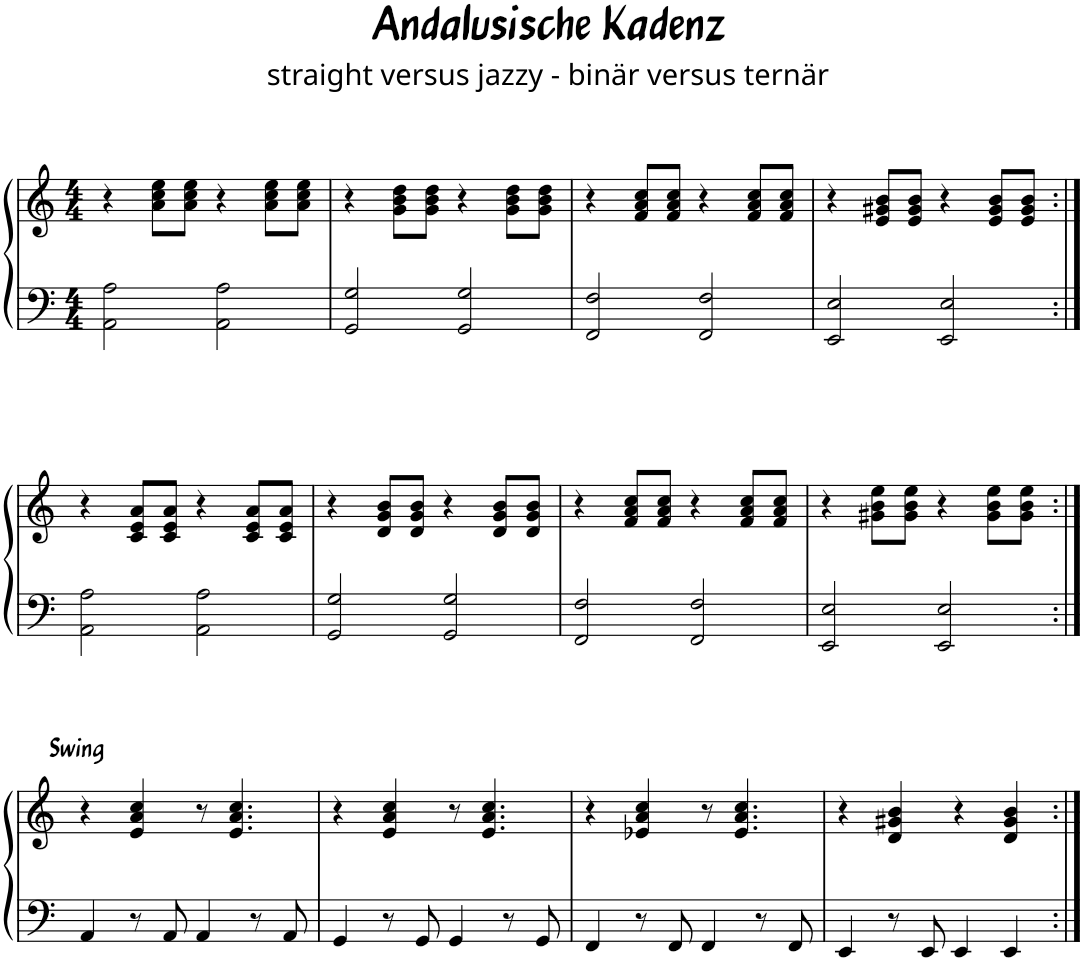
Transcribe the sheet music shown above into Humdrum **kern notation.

**kern	**kern
*part1	*part1
*staff2	*staff1
*I"Klavier	*
*I'Klav.	*
*clefF4	*clefG2
*k[]	*k[]
*M4/4	*M4/4
=1	=1
2AA\ 2A\	4r
.	8a\ 8cc\ 8ee\L
.	8a\ 8cc\ 8ee\J
2AA\ 2A\	4r
.	8a\ 8cc\ 8ee\L
.	8a\ 8cc\ 8ee\J
=2	=2
2GG/ 2G/	4r
.	8g\ 8b\ 8dd\L
.	8g\ 8b\ 8dd\J
2GG/ 2G/	4r
.	8g\ 8b\ 8dd\L
.	8g\ 8b\ 8dd\J
=3	=3
2FF/ 2F/	4r
.	8f/ 8a/ 8cc/L
.	8f/ 8a/ 8cc/J
2FF/ 2F/	4r
.	8f/ 8a/ 8cc/L
.	8f/ 8a/ 8cc/J
=4	=4
2EE/ 2E/	4r
.	8e/ 8g#X/ 8b/L
.	8e/ 8g#/ 8b/J
2EE/ 2E/	4r
.	8e/ 8g#/ 8b/L
.	8e/ 8g#/ 8b/J
!!LO:LB:g=z
=5:|!	=5:|!
2AA\ 2A\	4r
.	8c/ 8e/ 8a/L
.	8c/ 8e/ 8a/J
2AA\ 2A\	4r
.	8c/ 8e/ 8a/L
.	8c/ 8e/ 8a/J
=6	=6
2GG/ 2G/	4r
.	8d/ 8g/ 8b/L
.	8d/ 8g/ 8b/J
2GG/ 2G/	4r
.	8d/ 8g/ 8b/L
.	8d/ 8g/ 8b/J
=7	=7
2FF/ 2F/	4r
.	8f/ 8a/ 8cc/L
.	8f/ 8a/ 8cc/J
2FF/ 2F/	4r
.	8f/ 8a/ 8cc/L
.	8f/ 8a/ 8cc/J
=8	=8
2EE/ 2E/	4r
.	8g#X\ 8b\ 8ee\L
.	8g#\ 8b\ 8ee\J
2EE/ 2E/	4r
.	8g#\ 8b\ 8ee\L
.	8g#\ 8b\ 8ee\J
!!LO:LB:g=z
=9:|!	=9:|!
!	!LO:TX:a:t=Swing
4AA/	4r
8r	4e/ 4a/ 4cc/
8AA/	.
4AA/	8r
.	4.e/ 4.a/ 4.cc/
8r	.
8AA/	.
=10	=10
4GG/	4r
8r	4e/ 4a/ 4cc/
8GG/	.
4GG/	8r
.	4.e/ 4.a/ 4.cc/
8r	.
8GG/	.
=11	=11
4FF/	4r
8r	4e-X/ 4a/ 4cc/
8FF/	.
4FF/	8r
.	4.e-/ 4.a/ 4.cc/
8r	.
8FF/	.
=12	=12
4EE/	4r
8r	4d/ 4g#X/ 4b/
8EE/	.
4EE/	4r
4EE/	4d/ 4g#/ 4b/
=:|!	=:|!
*-	*-
